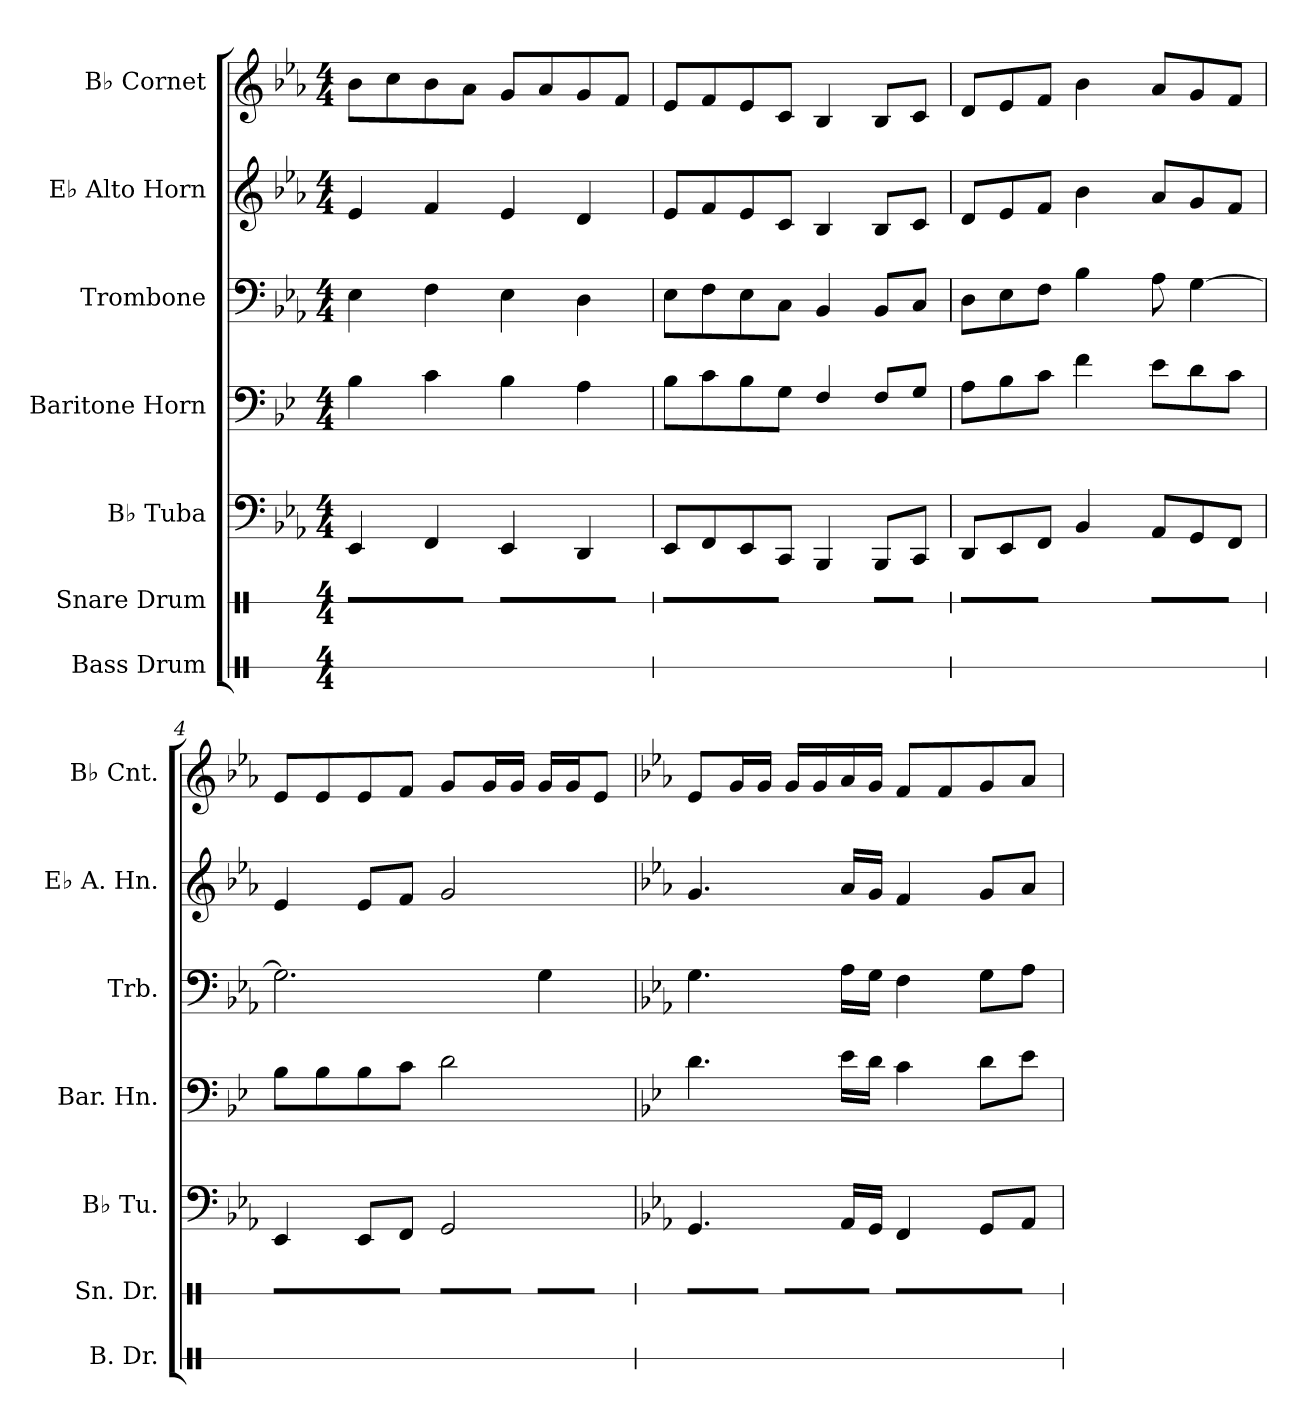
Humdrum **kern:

**kern	**kern	**kern	**kern	**kern	**kern	**kern
*part7	*part6	*part5	*part4	*part3	*part2	*part1
*staff7	*staff6	*staff5	*staff4	*staff3	*staff2	*staff1
*I"Bass Drum	*I"Snare Drum	*I"B♭ Tuba	*I"Baritone Horn	*I"Trombone	*I"E♭ Alto Horn	*I"B♭ Cornet
*I'B. Dr.	*I'Sn. Dr.	*I'B♭ Tu.	*I'Bar. Hn.	*I'Trb.	*I'E♭ A. Hn.	*I'B♭ Cnt.
*stria1	*stria1	*	*	*	*	*
*clefX	*clefX	*clefF4	*clefF4	*clefF4	*clefG2	*clefG2
*	*	*	*ITrd4c7	*	*ITrd5c9	*ITrd1c2
*k[]	*k[]	*k[b-e-a-]	*k[b-e-a-]	*k[b-e-a-]	*k[b-e-a-d-g-c-]	*k[b-e-a-d-g-]
*C:	*C:	*E-:	*E-:	*E-:	*G-:	*D-:
*M4/4	*M4/4	*M4/4	*M4/4	*M4/4	*M4/4	*M4/4
=1	=1	=1	=1	=1	=1	=1
4R\	8R\L	4EE-/	4E-\	4E-\	4G-/	8a-\L
.	8R\	.	.	.	.	8b-\
4R\	8R\	4FF/	4F\	4F\	4A-/	8a-\
.	8R\J	.	.	.	.	8g-\J
4R\	8R\L	4EE-/	4E-\	4E-\	4G-/	8f/L
.	8R\	.	.	.	.	8g-/
4R\	8R\	4DD/	4D\	4D\	4F/	8f/
.	8R\J	.	.	.	.	8e-/J
=2	=2	=2	=2	=2	=2	=2
4R\	8R\L	8EE-/L	8E-\L	8E-\L	8G-/L	8d-/L
.	8R\	8FF/	8F\	8F\	8A-/	8e-/
4R\	8R\	8EE-/	8E-\	8E-\	8G-/	8d-/
.	8R\J	8CC/J	8C\J	8C\J	8E-/J	8B-/J
4R\	4R\	4BBB-/	4BB-/	4BB-/	4D-/	4A-/
4R\	8R\L	8BBB-/L	8BB-/L	8BB-/L	8D-/L	8A-/L
.	8R\J	8CC/J	8C/J	8C/J	8E-/J	8B-/J
=3	=3	=3	=3	=3	=3	=3
4R\	8R\L	8DD/L	8D\L	8D\L	8F/L	8c/L
.	8R\	8EE-/	8E-\	8E-\	8G-/	8d-/
4R\	8R\J	8FF/J	8F\J	8F\J	8A-/J	8e-/J
.	4R\	4BB-/	4B-\	4B-\	4d-\	4a-\
4R\	.	.	.	.	.	.
.	8R\L	8AA-/L	8A-\L	8A-\	8c-/L	8g-/L
4R\	8R\	8GG/	8G\	[4G\	8B-/	8f/
.	8R\J	8FF/J	8F\J	.	8A-/J	8e-/J
=4	=4	=4	=4	=4	=4	=4
4R\	8R\L	4EE-/	8E-\L	2.G\]	4G-/	8d-/L
.	8R\	.	8E-\	.	.	8d-/
4R\	8R\	8EE-/L	8E-\	.	8G-/L	8d-/
.	8R\J	8FF/J	8F\J	.	8A-/J	8e-/J
4R\	8R\L	2GG/	2G\	.	2B-/	8f/L
.	16R\L	.	.	.	.	16f/L
.	16R\JJ	.	.	.	.	16f/JJ
4R\	16R\LL	.	.	4G\	.	16f/LL
.	16R\J	.	.	.	.	16f/J
.	8R\J	.	.	.	.	8d-/J
!!LO:PB:g=z
=5	=5	=5	=5	=5	=5	=5
*	*	*	*	*	*k[b-e-a-d-g-c-]	*
*	*	*	*	*	*G-:	*
4R\	8R\L	4.GG/	4.G\	4.G\	4.B-/	8d-/L
.	16R\L	.	.	.	.	16f/L
.	16R\JJ	.	.	.	.	16f/JJ
4R\	16R\LL	.	.	.	.	16f/LL
.	16R\	.	.	.	.	16f/
.	16R\	16AA-/LL	16A-\LL	16A-\LL	16c-/LL	16g-/
.	16R\JJ	16GG/JJ	16G\JJ	16G\JJ	16B-/JJ	16f/JJ
4R\	8R\L	4FF/	4F\	4F\	4A-/	8e-/L
.	8R\	.	.	.	.	8e-/
4R\	8R\	8GG/L	8G\L	8G\L	8B-/L	8f/
.	8R\J	8AA-/J	8A-\J	8A-\J	8c-/J	8g-/J
=	=	=	=	=	=	=
*-	*-	*-	*-	*-	*-	*-
